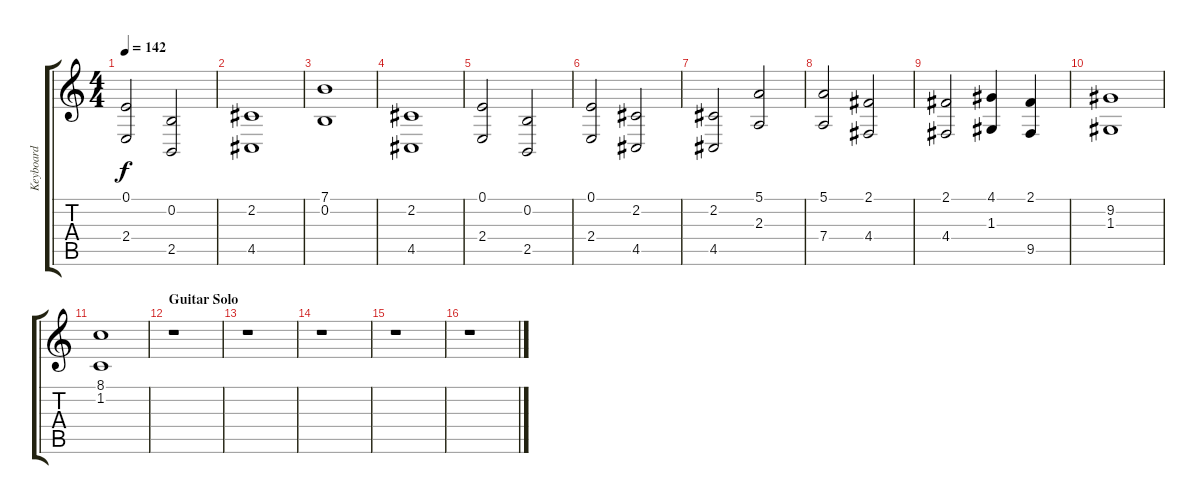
\track ("Keyboard" "Keyboard") {instrument lead1square}
\staff {score tabs}
\tuning (E4 B3 G3 D3 A2 E2) {hide}
\ts (4 4)
\tempo 142
\clef g2
\ks c
(0.1 2.4).2{dy f} (0.2 2.5).2 |
(2.2 4.5).1 |
(7.1 0.2).1 |
(2.2 4.5).1 |
(0.1 2.4).2 (0.2 2.5).2 |
(0.1 2.4).2 (2.2 4.5).2 |
(2.2 4.5).2 (5.1 2.3).2 |
(5.1 7.4).2 (2.1 4.4).2 |
(2.1 4.4).2 (4.1 1.3).4 (2.1 9.5).4 |
(9.2 1.3).1 |
(8.1 1.2).1 |
\section ("" "Guitar Solo")
r.1 |
r.1 |
r.1 |
r.1 |
r.1
